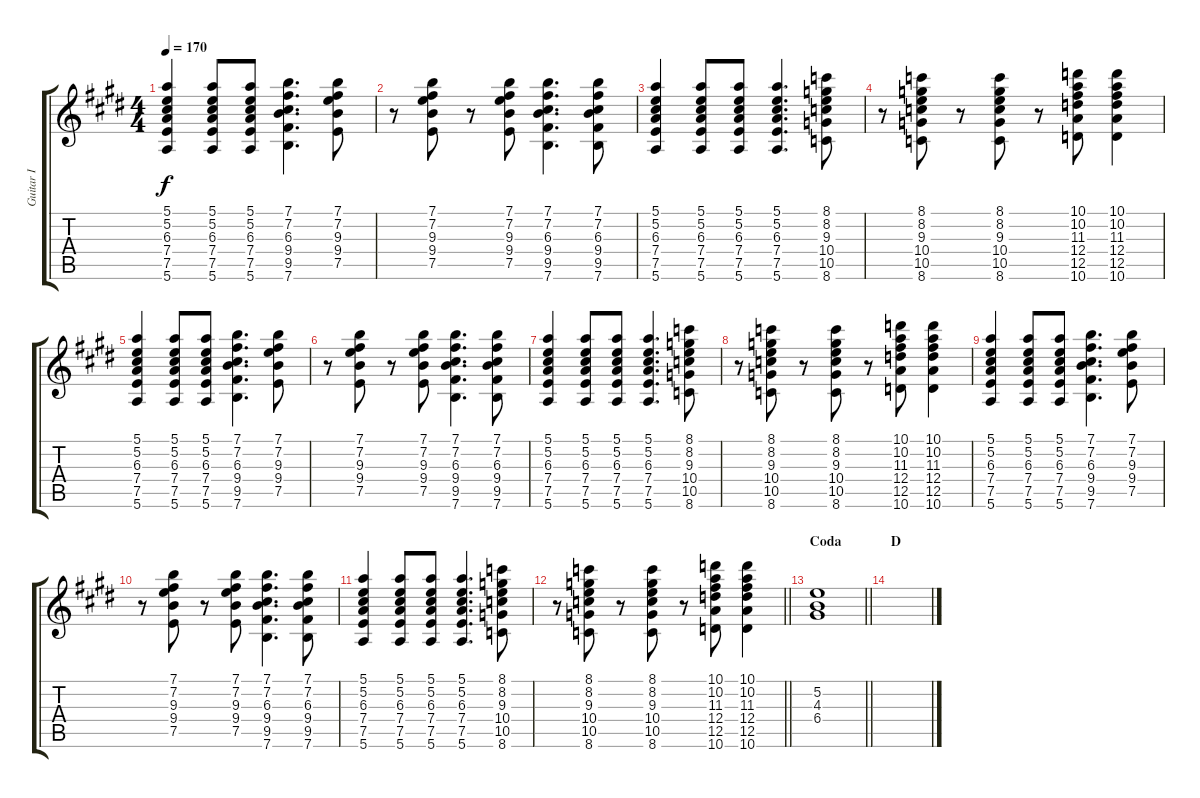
\track ("Guitar I" "Guitar I") {instrument overdrivenguitar}
\staff {score tabs}
\tuning (E4 B3 G3 D3 A2 E2) {hide}
\ts (4 4)
\tempo 170
\clef g2
\ks e
(5.1 5.2 6.3 7.4 7.5 5.6).4{dy f} (5.1 5.2 6.3 7.4 7.5 5.6).8 (5.1 5.2 6.3 7.4 7.5 5.6).8 (7.1 7.2 6.3 9.4 9.5 7.6).4{d} (7.1 7.2 9.3 9.4 7.5).8 |
r.8 (7.1 7.2 9.3 9.4 7.5).8 r.8 (7.1 7.2 9.3 9.4 7.5).8 (7.1 7.2 6.3 9.4 9.5 7.6).4{d} (7.1 7.2 6.3 9.4 9.5 7.6).8 |
(5.1 5.2 6.3 7.4 7.5 5.6).4 (5.1 5.2 6.3 7.4 7.5 5.6).8 (5.1 5.2 6.3 7.4 7.5 5.6).8 (5.1 5.2 6.3 7.4 7.5 5.6).4{d} (8.1 8.2 9.3 10.4 10.5 8.6).8 |
r.8 (8.1 8.2 9.3 10.4 10.5 8.6).8 r.8 (8.1 8.2 9.3 10.4 10.5 8.6).8 r.8 (10.1 10.2 11.3 12.4 12.5 10.6).8 (10.1 10.2 11.3 12.4 12.5 10.6).4 |
(5.1 5.2 6.3 7.4 7.5 5.6).4 (5.1 5.2 6.3 7.4 7.5 5.6).8 (5.1 5.2 6.3 7.4 7.5 5.6).8 (7.1 7.2 6.3 9.4 9.5 7.6).4{d} (7.1 7.2 9.3 9.4 7.5).8 |
r.8 (7.1 7.2 9.3 9.4 7.5).8 r.8 (7.1 7.2 9.3 9.4 7.5).8 (7.1 7.2 6.3 9.4 9.5 7.6).4{d} (7.1 7.2 6.3 9.4 9.5 7.6).8 |
(5.1 5.2 6.3 7.4 7.5 5.6).4 (5.1 5.2 6.3 7.4 7.5 5.6).8 (5.1 5.2 6.3 7.4 7.5 5.6).8 (5.1 5.2 6.3 7.4 7.5 5.6).4{d} (8.1 8.2 9.3 10.4 10.5 8.6).8 |
r.8 (8.1 8.2 9.3 10.4 10.5 8.6).8 r.8 (8.1 8.2 9.3 10.4 10.5 8.6).8 r.8 (10.1 10.2 11.3 12.4 12.5 10.6).8 (10.1 10.2 11.3 12.4 12.5 10.6).4 |
(5.1 5.2 6.3 7.4 7.5 5.6).4 (5.1 5.2 6.3 7.4 7.5 5.6).8 (5.1 5.2 6.3 7.4 7.5 5.6).8 (7.1 7.2 6.3 9.4 9.5 7.6).4{d} (7.1 7.2 9.3 9.4 7.5).8 |
r.8 (7.1 7.2 9.3 9.4 7.5).8 r.8 (7.1 7.2 9.3 9.4 7.5).8 (7.1 7.2 6.3 9.4 9.5 7.6).4{d} (7.1 7.2 6.3 9.4 9.5 7.6).8 |
(5.1 5.2 6.3 7.4 7.5 5.6).4 (5.1 5.2 6.3 7.4 7.5 5.6).8 (5.1 5.2 6.3 7.4 7.5 5.6).8 (5.1 5.2 6.3 7.4 7.5 5.6).4{d} (8.1 8.2 9.3 10.4 10.5 8.6).8 |
\barLineRight lightlight
r.8 (8.1 8.2 9.3 10.4 10.5 8.6).8 r.8 (8.1 8.2 9.3 10.4 10.5 8.6).8 r.8 (10.1 10.2 11.3 12.4 12.5 10.6).8 (10.1 10.2 11.3 12.4 12.5 10.6).4 |
\section ("" "Coda")
\barLineRight lightlight
(5.2 4.3 6.4).1 |
\section ("" "D")
